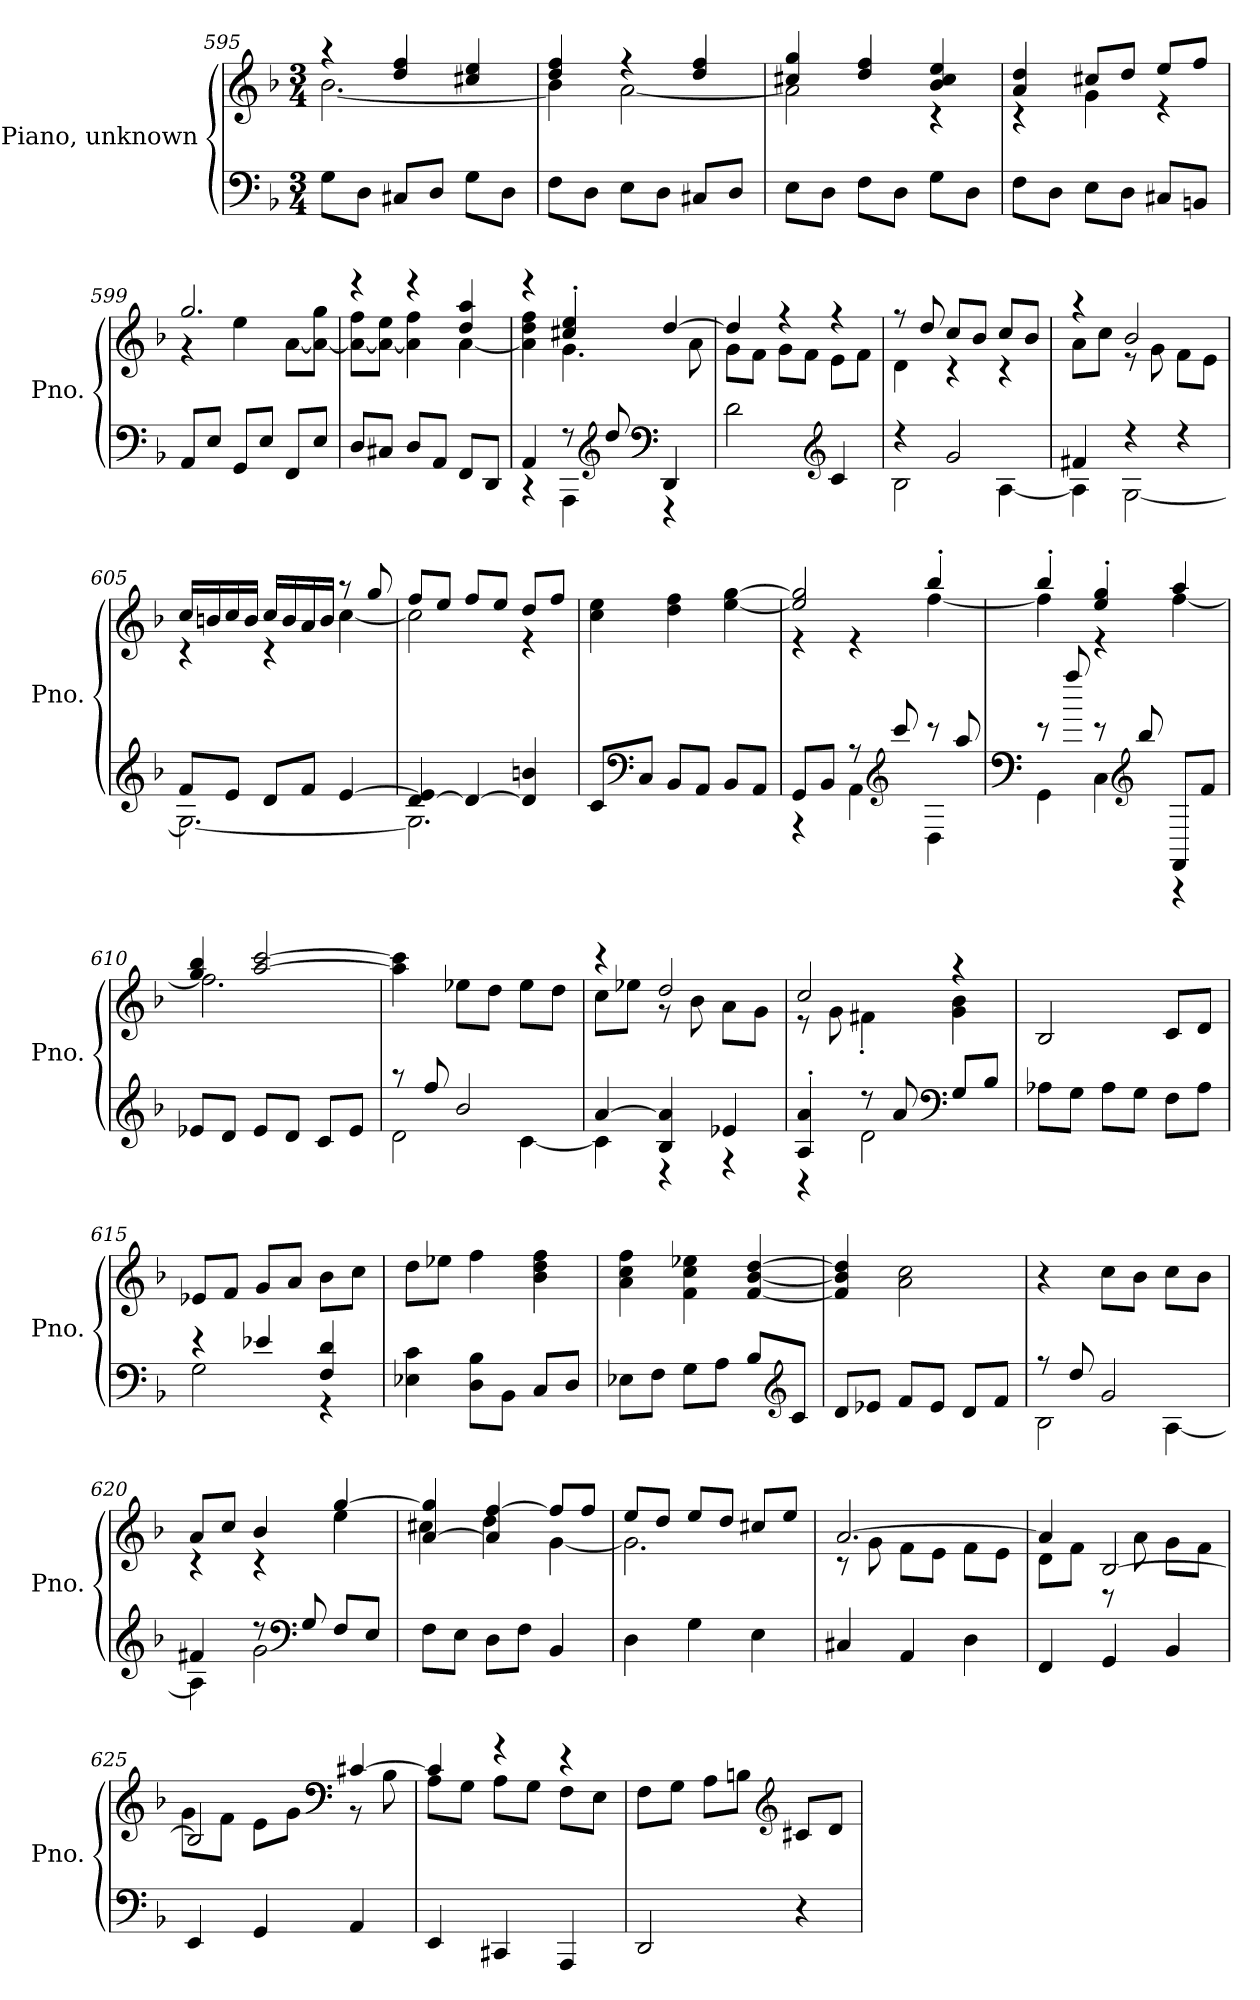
**kern	**kern
*part1	*part1
*staff2	*staff1
*I"Piano, unknown	*
*I'Pno.	*
*clefF4	*clefG2
*k[b-]	*k[b-]
*M3/4	*M3/4
=595	=595
*	*^
8G\L	4r	[2.b-\
8D\J	.	.
8C#X/L	4dd/ 4ff/	.
8D/J	.	.
8G\L	4cc#X/ 4ee/	.
8D\J	.	.
=596	=596	=596
8F\L	4dd/ 4ff/	4b-\]
8D\J	.	.
8E\L	4r	[2a\
8D\J	.	.
8C#X/L	4dd/ 4ff/	.
8D/J	.	.
=597	=597	=597
8E\L	4cc#X/ 4gg/	2a\]
8D\J	.	.
8F\L	4dd/ 4ff/	.
8D\J	.	.
8G\L	4b-/ 4cc#/ 4ee/	4r
8D\J	.	.
!!LO:LB:g=z	!!
=598	=598	=598
8F\L	4a/ 4dd/	4r
8D\J	.	.
8E\L	8cc#X/L	4g\
8D\J	8dd/J	.
8C#X/L	8ee/L	4r
8BBn/J	8ff/J	.
=599	=599	=599
8AA/L	2.gg/	4r
8E/J	.	.
8GG/L	.	4ee\
8E/J	.	.
8FF/L	.	[8a\L
8E/J	.	8a\_ 8gg\J
=600	=600	=600
8D/L	4r	8a\_ 8ff\L
8C#X/J	.	8a\_ 8ee\J
8D/L	4r	4a\] 4ff\
8AA/J	.	.
8FF/L	4dd/ 4aa/	[4a\
8DD/J	.	.
=601	=601	=601
*^	*	*
4AA/	4r	4r	4a\] 4dd\ 4ff\
8r	4AAA\	4cc#X/' 4ee/'	4.g\
*clefG2	*	*	*
8dd/	.	.	.
*clefF4	*	*	*
4DD/	4r	[4dd/	.
.	.	.	8a\
*v	*v	*	*
=602	=602	=602
2d\	4dd/]	8g\L
.	.	8f\J
.	4r	8g\L
.	.	8f\J
*clefG2	*	*
4c/	4r	8e\L
.	.	8f\J
!!LO:LB:g=z	!!
=603	=603	=603
*^	*	*
4r	2B-\	8r	4d\
.	.	8dd/	.
2g/	.	8cc/L	4r
.	.	8b-/J	.
.	[4A\	8cc/L	4r
.	.	8b-/J	.
=604	=604	=604	=604
4f#X/	4A\]	4r	8a\L
.	.	.	8cc\J
4r	[2G\	2b-/	8r
.	.	.	8g\
4r	.	.	8f\L
.	.	.	8e\J
=605	=605	=605	=605
8f/L	2.G\_	16cc/LL	4r
.	.	16bn/	.
8e/J	.	16cc/	.
.	.	16b/JJ	.
8d/L	.	16cc/LL	4r
.	.	16b/	.
8f/J	.	16a/	.
.	.	16b/JJ	.
[4e/	.	8r	[4cc\
.	.	8gg/	.
=606	=606	=606	=606
[4d/ 4e/]	2.G\]	8ff/L	2cc\]
.	.	8ee/J	.
4d/_	.	8ff/L	.
.	.	8ee/J	.
4d/] 4bn/	.	8dd/L	4r
.	.	8ff/J	.
*v	*v	*	*
*	*v	*v
=607	=607
8c/L	4cc\ 4ee\
*clefF4	*
8C/J	.
8BB-/L	4dd\ 4ff\
8AA/J	.
8BB-/L	[4ee\ [4gg\
8AA/J	.
!!LO:LB:g=z
=608	=608
*^	*^
8GG/L	4r	2ee/] 2gg/]	4r
8BB-/J	.	.	.
8r	4AA\	.	4r
*clefG2	*	*	*
8ccc/	.	.	.
8r	4D\	4bb-'/	[4ff\
8aa/	.	.	.
=609	=609	=609	=609
*clefF4	*	*	*
8r	4GG\	4bb-'/	4ff\]
8aa/	.	.	.
8r	4C\	4ee/' 4gg/'	4r
*clefG2	*	*	*
8bb-/	.	.	.
8FF/L	4r	4aa/	[4ff\
8f/J	.	.	.
*v	*v	*	*
=610	=610	=610
8e-X/L	4gg/ 4bb-/	2.ff\]
8d/J	.	.
8e-/L	[2aa/ [2ccc/	.
8d/J	.	.
8c/L	.	.
8e-/J	.	.
*	*v	*v
=611	=611
*^	*
8r	2d\	4aa\] 4ccc\]
8ff/	.	.
2b-/	.	8ee-X\L
.	.	8dd\J
.	[4c\	8ee-\L
.	.	8dd\J
=612	=612	=612
*	*	*^
[4a/	4c\]	4r	8cc\L
.	.	.	8ee-X\J
4B-/ 4a/]	4r	2dd/	8r
.	.	.	8b-\
4e-X/	4r	.	8a\L
.	.	.	8g\J
!!LO:LB:g=z	!!
=613	=613	=613	=613
4A/' 4a/'	4r	2cc/	8r
.	.	.	8g\
8r	2d\	.	4f#X'\
8a/	.	.	.
*clefF4	*	*	*
8G/L	.	4r	4g\ 4b-\
8B-/J	.	.	.
*v	*v	*	*
*	*v	*v
=614	=614
8A-X\L	2B-/
8G\J	.
8A-\L	.
8G\J	.
8F\L	8c/L
8A-\J	8d/J
=615	=615
*^	*
4r	2G\	8e-X/L
.	.	8f/J
4e-X/	.	8g/L
.	.	8a/J
4F/ 4d/	4r	8b-\L
.	.	8cc\J
*v	*v	*
=616	=616
4E-X\ 4c\	8dd\L
.	8ee-X\J
8D\ 8B-\L	4ff\
8BB-\J	.
8C/L	4b-\ 4dd\ 4ff\
8D/J	.
=617	=617
8E-X\L	4a\ 4cc\ 4ff\
8F\J	.
8G\L	4f\ 4cc\ 4ee-X\
8A\J	.
8B-/L	[4f/ [4b-/ [4dd/
*clefG2	*
8c/J	.
!!LO:LB:g=z
=618	=618
8d/L	4f/] 4b-/] 4dd/]
8e-X/J	.
8f/L	2a\ 2cc\
8e-/J	.
8d/L	.
8f/J	.
=619	=619
*^	*
8r	2B-\	4r
8dd/	.	.
2g/	.	8cc\L
.	.	8b-\J
.	[4A\	8cc\L
.	.	8b-\J
=620	=620	=620
*	*	*^
4f#X/	4A\]	8a/L	4r
.	.	8cc/J	.
8r	2g\	4b-/	4r
*clefF4	*	*	*
8G/	.	.	.
8F/L	.	[4gg/	4ee\
8E/J	.	.	.
*v	*v	*	*
=621	=621	=621
8F\L	[4a/ 4gg/]	4cc#X\
8E\J	.	.
8D\L	4a/] [4ff/	4dd\
8F\J	.	.
4BB-/	8ff/L]	[4g\
.	8ff/J	.
=622	=622	=622
4D\	8ee/L	2.g\]
.	8dd/J	.
4G\	8ee/L	.
.	8dd/J	.
4E\	8cc#X/L	.
.	8ee/J	.
!!LO:PB:g=z	!!
=623	=623	=623
4C#X/	[2.a/	8r
.	.	8g\
4AA/	.	8f\L
.	.	8e\J
4D\	.	8f\L
.	.	8e\J
=624	=624	=624
4FF/	4a/]	8d\L
.	.	8f\J
4GG/	[2B-/	8r
.	.	8a\
4BB-/	.	8g\L
.	.	8f\J
=625	=625	=625
4EE/	2B-/]	8g\L
.	.	8f\J
4GG/	.	8e\L
.	.	8g\J
*	*clefF4	*
4AA/	[4c#X/	8r
.	.	8B-\
=626	=626	=626
4EE/	4c#/]	8A\L
.	.	8G\J
4CC#X/	4r	8A\L
.	.	8G\J
4AAA/	4r	8F\L
.	.	8E\J
*	*v	*v
=627	=627
2DD/	8F\L
.	8G\J
.	8A\L
.	8Bn\J
*	*clefG2
4r	8c#X/L
.	8d/J
=	=
*-	*-
